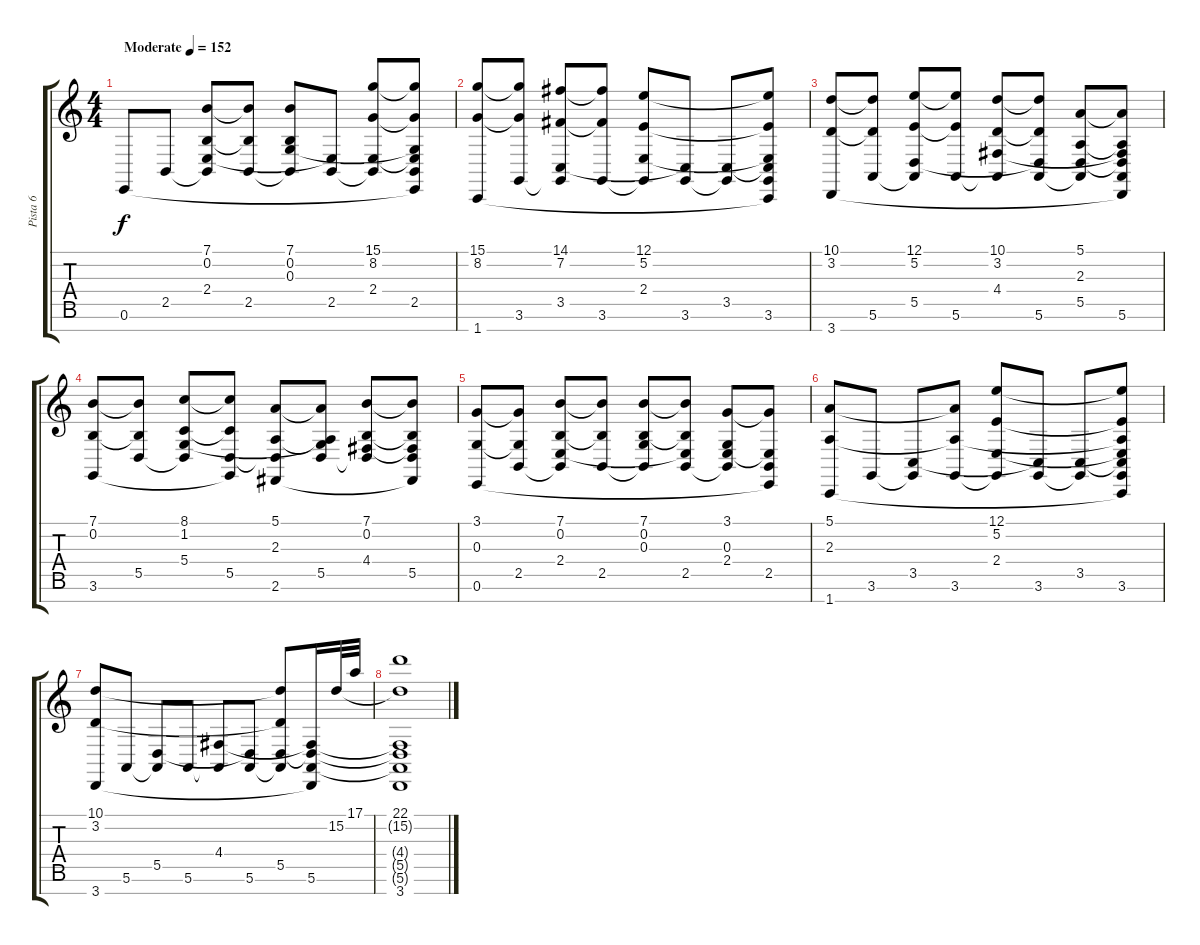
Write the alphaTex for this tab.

\track ("Pista 6" "Pista 6") {instrument acousticgrandpiano}
\staff {score tabs}
\tuning (E4 B3 G3 D3 A2 E2 B1) {hide}
\ts (4 4)
\tempo (152 "Moderate")
\clef g2
\ks c
0.6.8{dy f instrument acousticgrandpiano} 2.5.8 (7.1 0.2 2.4 2.5{t}).8 (7.1{t} 0.2{t} 2.5).8 (7.1 0.2 0.3 2.5{t}).8 (2.4{t} 2.5).8 (15.1 8.2 2.4 2.5{t}).8 (15.1{t} 8.2{t} 0.3{t} 2.4{t} 2.5 0.6{t}).8 |
(15.1 8.2 1.7).8 (15.1{t} 8.2{t} 3.6).8 (14.1 7.2 3.5 3.6{t}).8 (14.1{t} 7.2{t} 3.6).8 (12.1 5.2 2.4 3.6{t}).8 (3.5{t} 3.6).8 (3.5 3.6{t}).8 (12.1{t} 5.2{t} 2.4{t} 3.5{t} 3.6 1.7{t}).8 |
(10.1 3.2 3.7).8 (10.1{t} 3.2{t} 5.6).8 (12.1 5.2 5.5 5.6{t}).8 (12.1{t} 5.2{t} 5.6).8 (10.1 3.2 4.4 5.6{t}).8 (10.1{t} 3.2{t} 5.5{t} 5.6).8 (5.1 2.3 5.5 5.6{t}).8 (5.1{t} 2.3{t} 4.4{t} 5.5{t} 5.6 3.7{t}).8 |
(7.1 0.2 3.6).8 (7.1{t} 0.2{t} 5.5).8 (8.1 1.2 5.4 5.5{t}).8 (8.1{t} 1.2{t} 5.5 3.6{t}).8 (5.1 2.3 5.5{t} 2.6).8 (5.1{t} 2.3{t} 5.4{t} 5.5).8 (7.1 0.2 4.4 5.5{t}).8 (7.1{t} 0.2{t} 4.4{t} 5.5 2.6{t}).8 |
(3.1 0.3 0.6).8 (3.1{t} 0.3{t} 2.5).8 (7.1 0.2 2.4 2.5{t}).8 (7.1{t} 0.2{t} 2.5).8 (7.1 0.2 0.3 2.5{t}).8 (7.1{t} 0.2{t} 2.4{t} 2.5).8 (3.1 0.3 2.4 2.5{t}).8 (3.1{t} 2.4{t} 2.5 0.6{t}).8 |
(5.1 2.3 1.7).8 3.6.8 (3.5 3.6{t}).8 (5.1{t} 2.3{t} 3.6).8 (12.1 5.2 2.4 3.6{t}).8 (3.5{t} 3.6).8 (3.5 3.6{t}).8 (12.1{t} 5.2{t} 2.3{t} 2.4{t} 3.5{t} 3.6 1.7{t}).8 |
(10.1 3.2 3.7).8 5.6.8 (5.5 5.6{t}).8 5.6.8 (4.4 5.6{t}).8 (5.5{t} 5.6).8 (10.1{t} 3.2{t} 5.5 5.6{t}).8 (4.4{t} 5.5{t} 5.6 3.7{t}).16 15.2.32 17.1.32 |
(22.1 15.2{t} 4.4{t} 5.5{t} 5.6{t} 3.7).1
